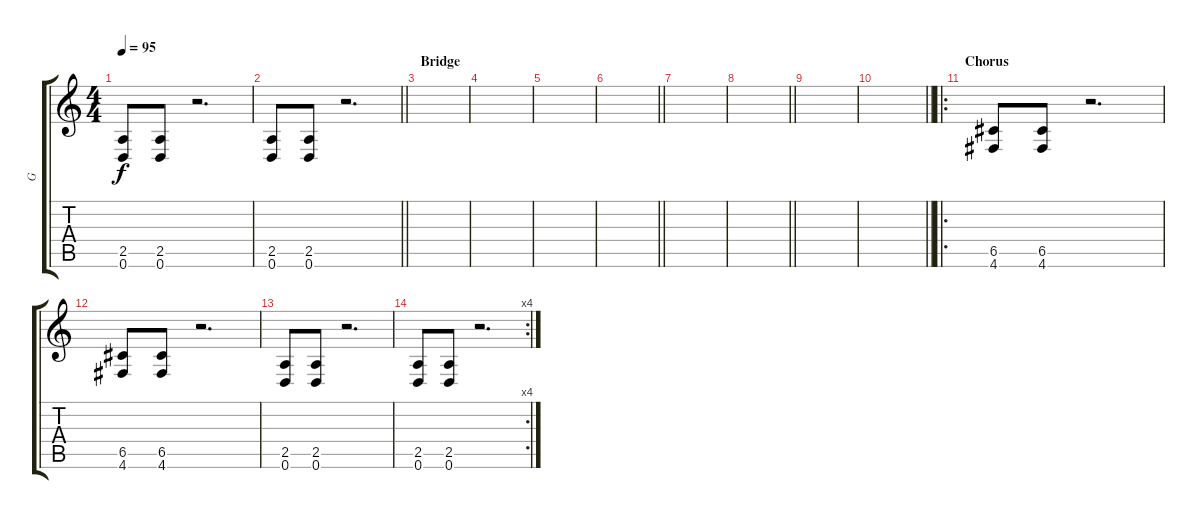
\track ("G" "G") {instrument distortionguitar}
\staff {score tabs}
\tuning (D4 A3 F3 C3 G2 D2) {hide}
\ts (4 4)
\tempo 95
\clef g2
\ks c
(2.5 0.6).8{dy f} (2.5 0.6).8 r.2{d} |
\barLineRight lightlight
(2.5 0.6).8 (2.5 0.6).8 r.2{d} |
\section ("" "Bridge ")
|
|
|
\barLineRight lightlight
|
|
\barLineRight lightlight
|
|
\barLineRight lightlight
|
\ro
\section ("" "Chorus")
(6.5 4.6).8 (6.5 4.6).8 r.2{d} |
(6.5 4.6).8 (6.5 4.6).8 r.2{d} |
(2.5 0.6).8 (2.5 0.6).8 r.2{d} |
\rc 4
(2.5 0.6).8 (2.5 0.6).8 r.2{d}
